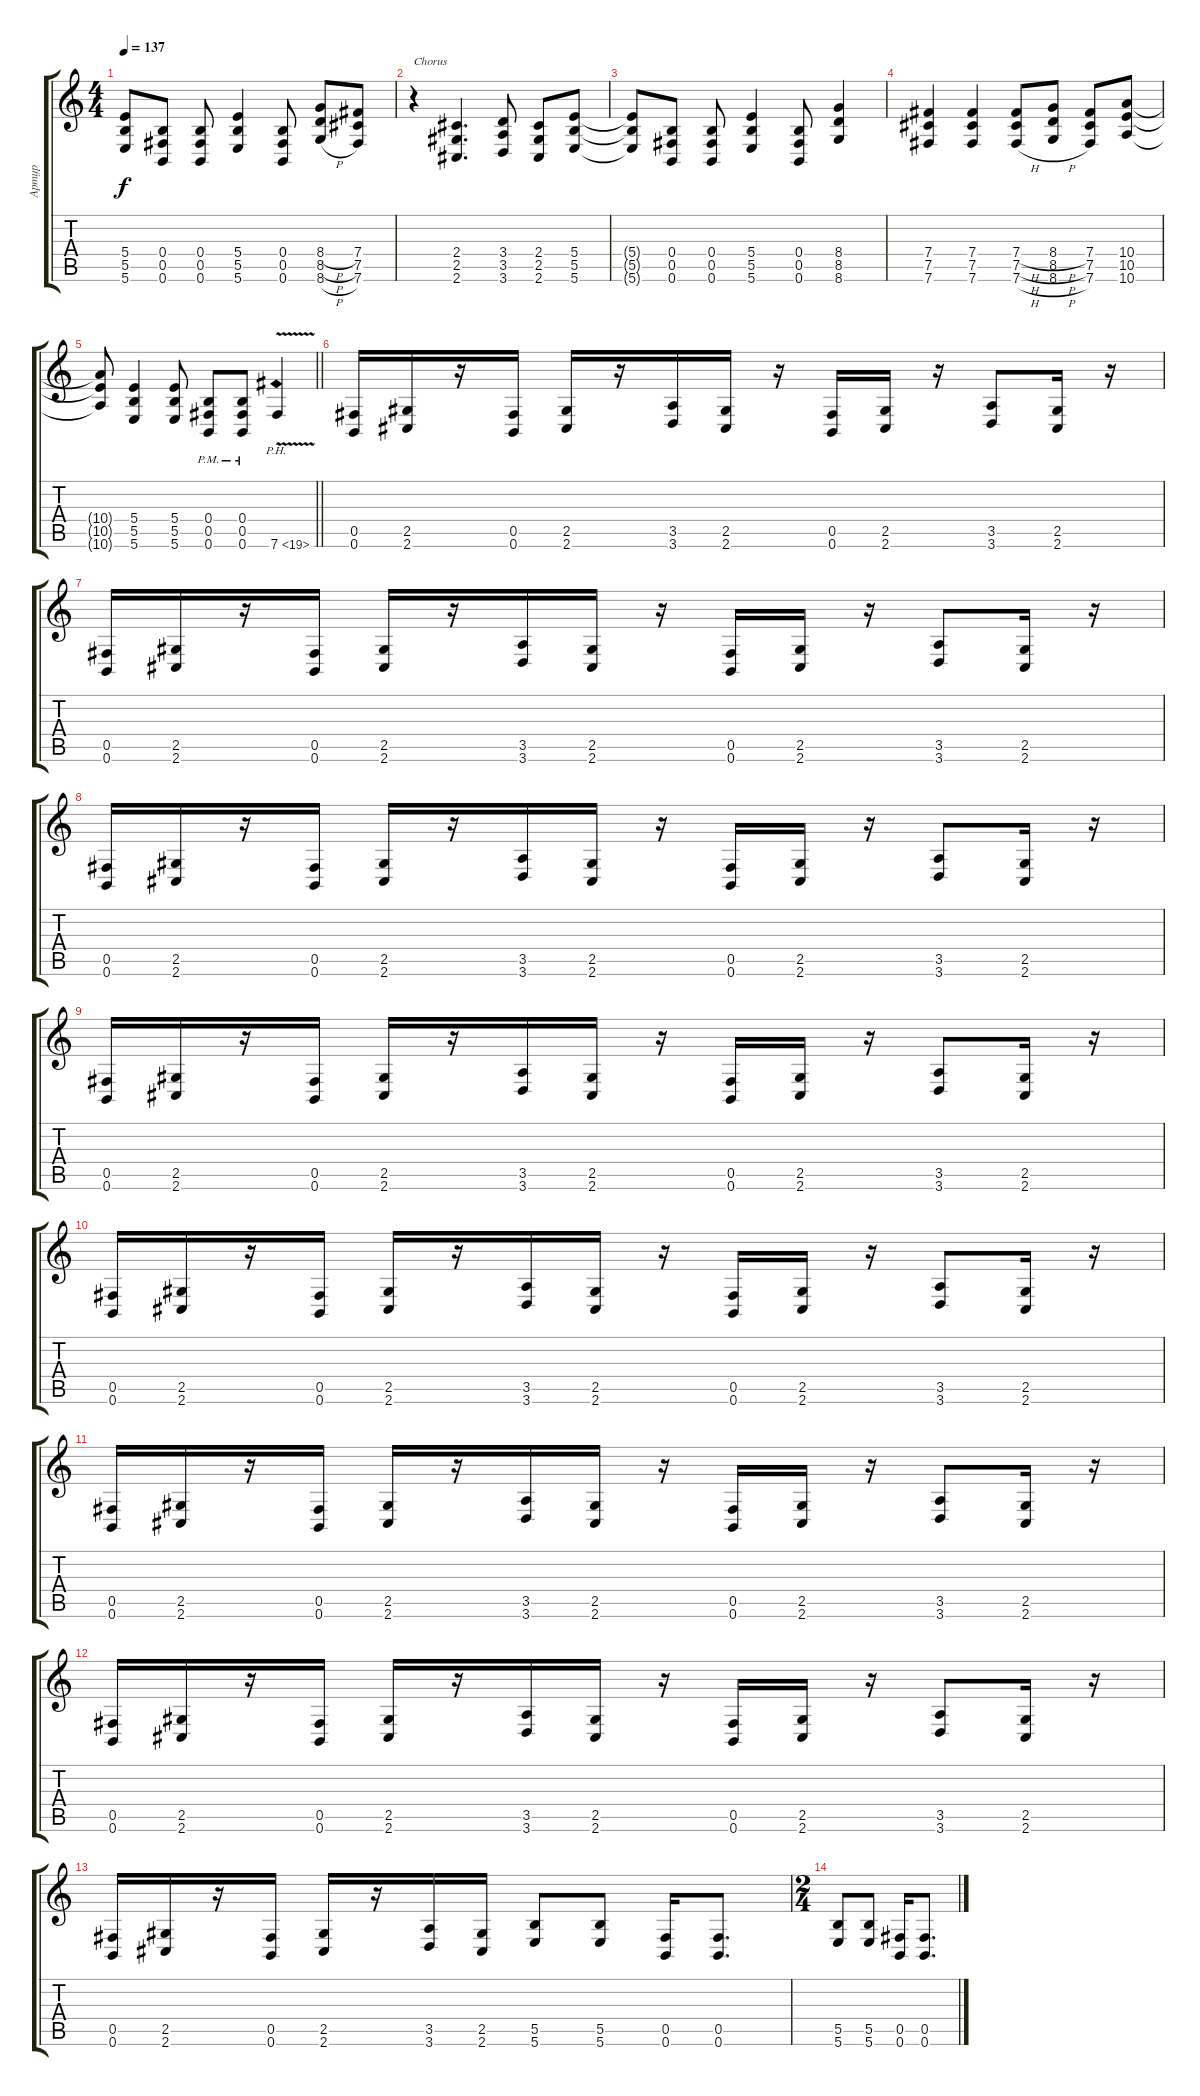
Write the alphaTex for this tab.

\track ("Артур" "Артур") {instrument distortionguitar}
\staff {score tabs}
\tuning (Db4 Ab3 E3 B2 Gb2 B1) {hide}
\ts (4 4)
\tempo 137
\clef g2
\ks c
(5.4{t} 5.5{t} 5.6{t}).8{dy f} (0.4 0.5 0.6).8 (0.4 0.5 0.6).8 (5.4 5.5 5.6).4 (0.4 0.5 0.6).8 (8.4{h} 8.5{h} 8.6{h}).8 (7.4 7.5 7.6).8 |
r.4{txt "Chorus"} (2.4 2.5 2.6).4{d} (3.4 3.5 3.6).8 (2.4 2.5 2.6).8 (5.4 5.5 5.6).8 |
(5.4{t} 5.5{t} 5.6{t}).8 (0.4 0.5 0.6).8 (0.4 0.5 0.6).8 (5.4 5.5 5.6).4 (0.4 0.5 0.6).8 (8.4 8.5 8.6).4 |
(7.4 7.5 7.6).4 (7.4 7.5 7.6).4 (7.4{h} 7.5{h} 7.6{h}).8 (8.4{h} 8.5{h} 8.6{h}).8 (7.4 7.5 7.6).8 (10.4 10.5 10.6).8 |
\barLineRight lightlight
(10.4{t} 10.5{t} 10.6{t}).8 (5.4 5.5 5.6).4 (5.4 5.5 5.6).8 (0.4{pm} 0.5 0.6).8 (0.4{pm} 0.5 0.6).8 7.6{ph 12 v}.4 |
(0.5 0.6).16 (2.5 2.6).16 r.16 (0.5 0.6).16 (2.5 2.6).16 r.16 (3.5 3.6).16 (2.5 2.6).16 r.16 (0.5 0.6).16 (2.5 2.6).16 r.16 (3.5 3.6).8 (2.5 2.6).16 r.16 |
(0.5 0.6).16 (2.5 2.6).16 r.16 (0.5 0.6).16 (2.5 2.6).16 r.16 (3.5 3.6).16 (2.5 2.6).16 r.16 (0.5 0.6).16 (2.5 2.6).16 r.16 (3.5 3.6).8 (2.5 2.6).16 r.16 |
(0.5 0.6).16 (2.5 2.6).16 r.16 (0.5 0.6).16 (2.5 2.6).16 r.16 (3.5 3.6).16 (2.5 2.6).16 r.16 (0.5 0.6).16 (2.5 2.6).16 r.16 (3.5 3.6).8 (2.5 2.6).16 r.16 |
(0.5 0.6).16 (2.5 2.6).16 r.16 (0.5 0.6).16 (2.5 2.6).16 r.16 (3.5 3.6).16 (2.5 2.6).16 r.16 (0.5 0.6).16 (2.5 2.6).16 r.16 (3.5 3.6).8 (2.5 2.6).16 r.16 |
(0.5 0.6).16 (2.5 2.6).16 r.16 (0.5 0.6).16 (2.5 2.6).16 r.16 (3.5 3.6).16 (2.5 2.6).16 r.16 (0.5 0.6).16 (2.5 2.6).16 r.16 (3.5 3.6).8 (2.5 2.6).16 r.16 |
(0.5 0.6).16 (2.5 2.6).16 r.16 (0.5 0.6).16 (2.5 2.6).16 r.16 (3.5 3.6).16 (2.5 2.6).16 r.16 (0.5 0.6).16 (2.5 2.6).16 r.16 (3.5 3.6).8 (2.5 2.6).16 r.16 |
(0.5 0.6).16 (2.5 2.6).16 r.16 (0.5 0.6).16 (2.5 2.6).16 r.16 (3.5 3.6).16 (2.5 2.6).16 r.16 (0.5 0.6).16 (2.5 2.6).16 r.16 (3.5 3.6).8 (2.5 2.6).16 r.16 |
(0.5 0.6).16 (2.5 2.6).16 r.16 (0.5 0.6).16 (2.5 2.6).16 r.16 (3.5 3.6).16 (2.5 2.6).16 (5.5 5.6).8 (5.5 5.6).8 (0.5 0.6).16 (0.5 0.6).8{d} |
\ts (2 4)
(5.5 5.6).8 (5.5 5.6).8 (0.5 0.6).16 (0.5 0.6).8{d}
